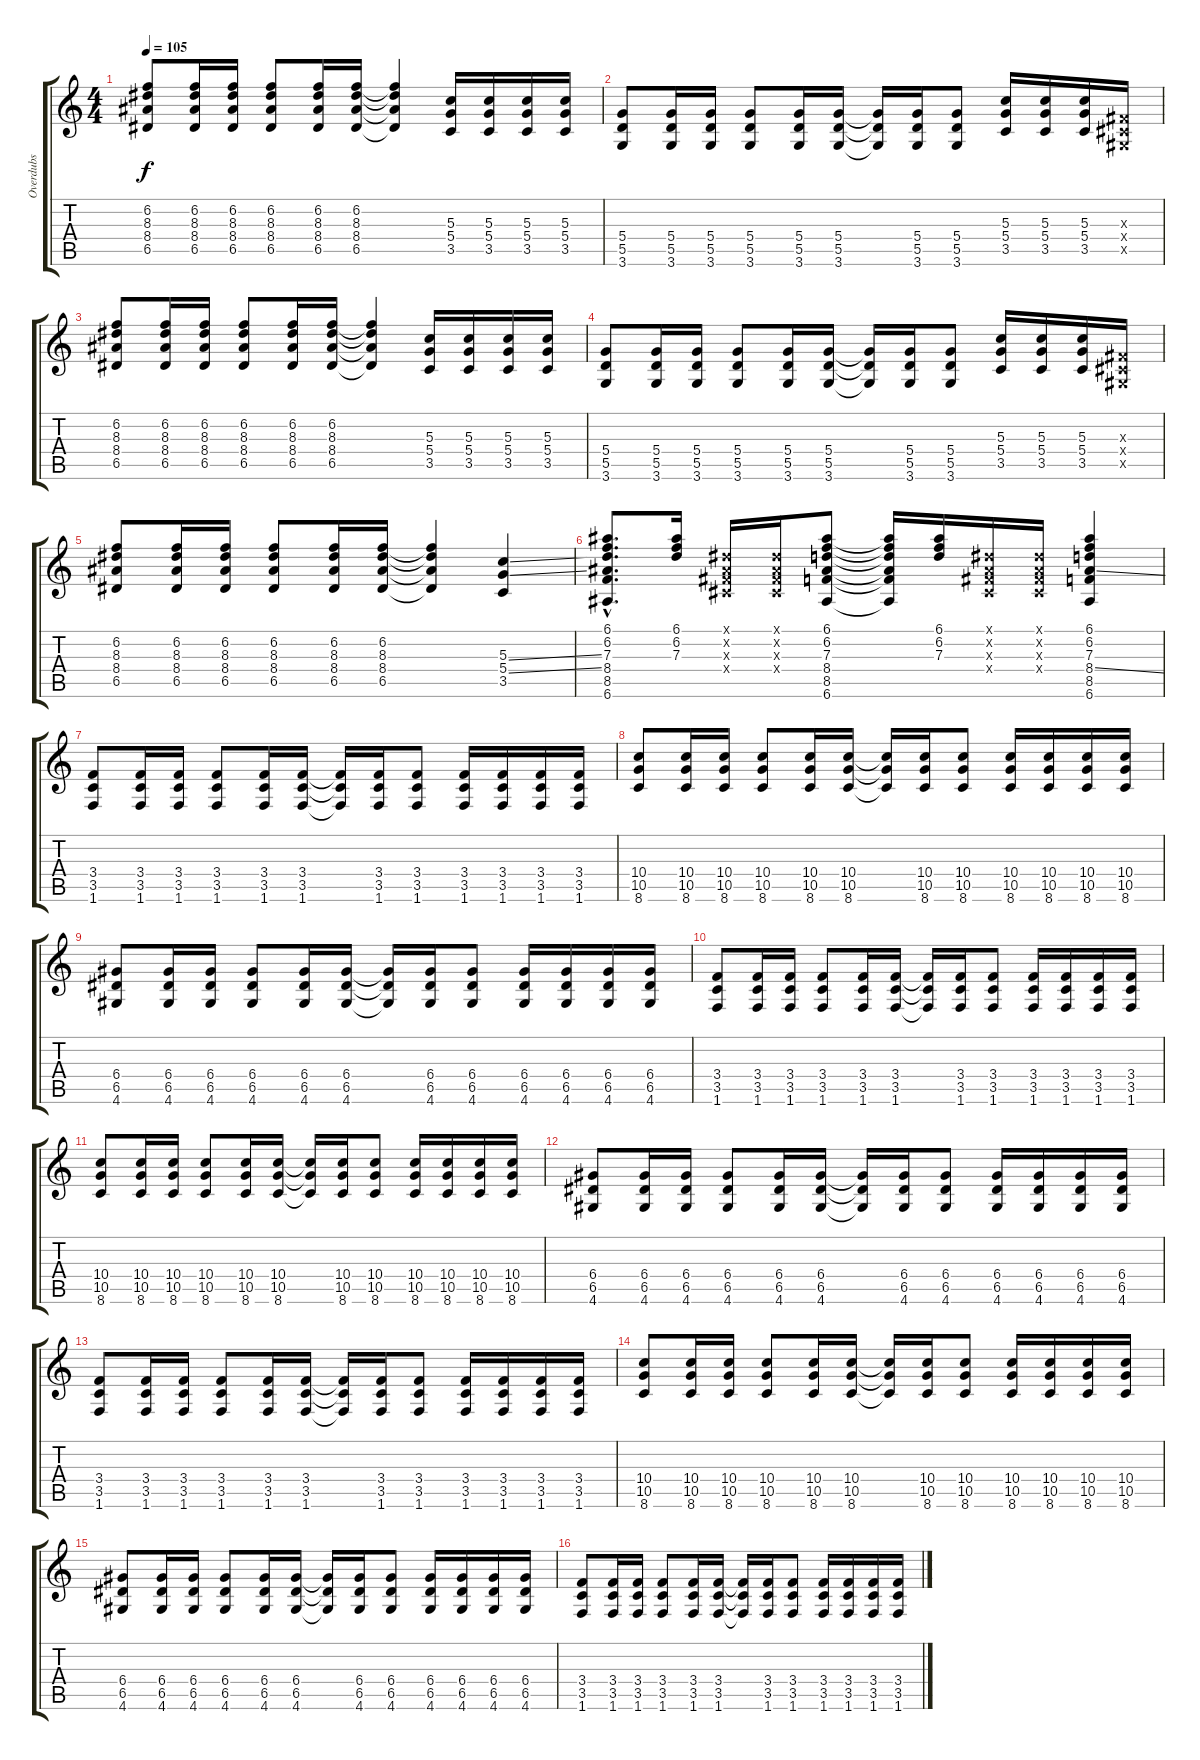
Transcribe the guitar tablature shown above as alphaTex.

\track ("Overdubs" "Overdubs") {instrument distortionguitar}
\staff {score tabs}
\tuning (E4 B3 G3 D3 A2 E2) {hide}
\ts (4 4)
\tempo 105
\clef g2
\ks c
(6.2 8.3 8.4 6.5).8{dy f} (6.2 8.3 8.4 6.5).16 (6.2 8.3 8.4 6.5).16 (6.2 8.3 8.4 6.5).8 (6.2 8.3 8.4 6.5).16 (6.2 8.3 8.4 6.5).16 (6.2{t} 8.3{t} 8.4{t} 6.5{t}).4 (5.3 5.4 3.5).16 (5.3 5.4 3.5).16 (5.3 5.4 3.5).16 (5.3 5.4 3.5).16 |
(5.4 5.5 3.6).8 (5.4 5.5 3.6).16 (5.4 5.5 3.6).16 (5.4 5.5 3.6).8 (5.4 5.5 3.6).16 (5.4 5.5 3.6).16 (5.4{t} 5.5{t} 3.6{t}).16 (5.4 5.5 3.6).16 (5.4 5.5 3.6).8 (5.3 5.4 3.5).16 (5.3 5.4 3.5).16 (5.3 5.4 3.5).16 (-1.3{x} -1.4{x} -1.5{x}).16 |
(6.2 8.3 8.4 6.5).8 (6.2 8.3 8.4 6.5).16 (6.2 8.3 8.4 6.5).16 (6.2 8.3 8.4 6.5).8 (6.2 8.3 8.4 6.5).16 (6.2 8.3 8.4 6.5).16 (6.2{t} 8.3{t} 8.4{t} 6.5{t}).4 (5.3 5.4 3.5).16 (5.3 5.4 3.5).16 (5.3 5.4 3.5).16 (5.3 5.4 3.5).16 |
(5.4 5.5 3.6).8 (5.4 5.5 3.6).16 (5.4 5.5 3.6).16 (5.4 5.5 3.6).8 (5.4 5.5 3.6).16 (5.4 5.5 3.6).16 (5.4{t} 5.5{t} 3.6{t}).16 (5.4 5.5 3.6).16 (5.4 5.5 3.6).8 (5.3 5.4 3.5).16 (5.3 5.4 3.5).16 (5.3 5.4 3.5).16 (-1.3{x} -1.4{x} -1.5{x}).16 |
(6.2 8.3 8.4 6.5).8 (6.2 8.3 8.4 6.5).16 (6.2 8.3 8.4 6.5).16 (6.2 8.3 8.4 6.5).8 (6.2 8.3 8.4 6.5).16 (6.2 8.3 8.4 6.5).16 (6.2{t} 8.3{t} 8.4{t} 6.5{t}).4 (5.3{ss} 5.4{ss} 3.5).4 |
(6.1{hac} 6.2{hac} 7.3{hac} 8.4{hac} 8.5{hac} 6.6{hac}).8{d} (6.1 6.2 7.3).16 (-1.1{x} -1.2{x} -1.3{x} -1.4{x}).16 (-1.1{x} -1.2{x} -1.3{x} -1.4{x}).16 (6.1 6.2 7.3 8.4 8.5 6.6).8 (6.1{t} 6.2{t} 7.3{t} 8.4{t} 8.5{t} 6.6{t}).16 (6.1 6.2 7.3).16 (-1.1{x} -1.2{x} -1.3{x} -1.4{x}).16 (-1.1{x} -1.2{x} -1.3{x} -1.4{x}).16 (6.1 6.2 7.3 8.4{ss} 8.5 6.6).4 |
(3.4 3.5 1.6).8 (3.4 3.5 1.6).16 (3.4 3.5 1.6).16 (3.4 3.5 1.6).8 (3.4 3.5 1.6).16 (3.4 3.5 1.6).16 (3.4{t} 3.5{t} 1.6{t}).16 (3.4 3.5 1.6).16 (3.4 3.5 1.6).8 (3.4 3.5 1.6).16 (3.4 3.5 1.6).16 (3.4 3.5 1.6).16 (3.4 3.5 1.6).16 |
(10.4 10.5 8.6).8 (10.4 10.5 8.6).16 (10.4 10.5 8.6).16 (10.4 10.5 8.6).8 (10.4 10.5 8.6).16 (10.4 10.5 8.6).16 (10.4{t} 10.5{t} 8.6{t}).16 (10.4 10.5 8.6).16 (10.4 10.5 8.6).8 (10.4 10.5 8.6).16 (10.4 10.5 8.6).16 (10.4 10.5 8.6).16 (10.4 10.5 8.6).16 |
(6.4 6.5 4.6).8 (6.4 6.5 4.6).16 (6.4 6.5 4.6).16 (6.4 6.5 4.6).8 (6.4 6.5 4.6).16 (6.4 6.5 4.6).16 (6.4{t} 6.5{t} 4.6{t}).16 (6.4 6.5 4.6).16 (6.4 6.5 4.6).8 (6.4 6.5 4.6).16 (6.4 6.5 4.6).16 (6.4 6.5 4.6).16 (6.4 6.5 4.6).16 |
(3.4 3.5 1.6).8 (3.4 3.5 1.6).16 (3.4 3.5 1.6).16 (3.4 3.5 1.6).8 (3.4 3.5 1.6).16 (3.4 3.5 1.6).16 (3.4{t} 3.5{t} 1.6{t}).16 (3.4 3.5 1.6).16 (3.4 3.5 1.6).8 (3.4 3.5 1.6).16 (3.4 3.5 1.6).16 (3.4 3.5 1.6).16 (3.4 3.5 1.6).16 |
(10.4 10.5 8.6).8 (10.4 10.5 8.6).16 (10.4 10.5 8.6).16 (10.4 10.5 8.6).8 (10.4 10.5 8.6).16 (10.4 10.5 8.6).16 (10.4{t} 10.5{t} 8.6{t}).16 (10.4 10.5 8.6).16 (10.4 10.5 8.6).8 (10.4 10.5 8.6).16 (10.4 10.5 8.6).16 (10.4 10.5 8.6).16 (10.4 10.5 8.6).16 |
(6.4 6.5 4.6).8 (6.4 6.5 4.6).16 (6.4 6.5 4.6).16 (6.4 6.5 4.6).8 (6.4 6.5 4.6).16 (6.4 6.5 4.6).16 (6.4{t} 6.5{t} 4.6{t}).16 (6.4 6.5 4.6).16 (6.4 6.5 4.6).8 (6.4 6.5 4.6).16 (6.4 6.5 4.6).16 (6.4 6.5 4.6).16 (6.4 6.5 4.6).16 |
(3.4 3.5 1.6).8 (3.4 3.5 1.6).16 (3.4 3.5 1.6).16 (3.4 3.5 1.6).8 (3.4 3.5 1.6).16 (3.4 3.5 1.6).16 (3.4{t} 3.5{t} 1.6{t}).16 (3.4 3.5 1.6).16 (3.4 3.5 1.6).8 (3.4 3.5 1.6).16 (3.4 3.5 1.6).16 (3.4 3.5 1.6).16 (3.4 3.5 1.6).16 |
(10.4 10.5 8.6).8 (10.4 10.5 8.6).16 (10.4 10.5 8.6).16 (10.4 10.5 8.6).8 (10.4 10.5 8.6).16 (10.4 10.5 8.6).16 (10.4{t} 10.5{t} 8.6{t}).16 (10.4 10.5 8.6).16 (10.4 10.5 8.6).8 (10.4 10.5 8.6).16 (10.4 10.5 8.6).16 (10.4 10.5 8.6).16 (10.4 10.5 8.6).16 |
(6.4 6.5 4.6).8 (6.4 6.5 4.6).16 (6.4 6.5 4.6).16 (6.4 6.5 4.6).8 (6.4 6.5 4.6).16 (6.4 6.5 4.6).16 (6.4{t} 6.5{t} 4.6{t}).16 (6.4 6.5 4.6).16 (6.4 6.5 4.6).8 (6.4 6.5 4.6).16 (6.4 6.5 4.6).16 (6.4 6.5 4.6).16 (6.4 6.5 4.6).16 |
(3.4 3.5 1.6).8 (3.4 3.5 1.6).16 (3.4 3.5 1.6).16 (3.4 3.5 1.6).8 (3.4 3.5 1.6).16 (3.4 3.5 1.6).16 (3.4{t} 3.5{t} 1.6{t}).16 (3.4 3.5 1.6).16 (3.4 3.5 1.6).8 (3.4 3.5 1.6).16 (3.4 3.5 1.6).16 (3.4 3.5 1.6).16 (3.4 3.5 1.6).16
